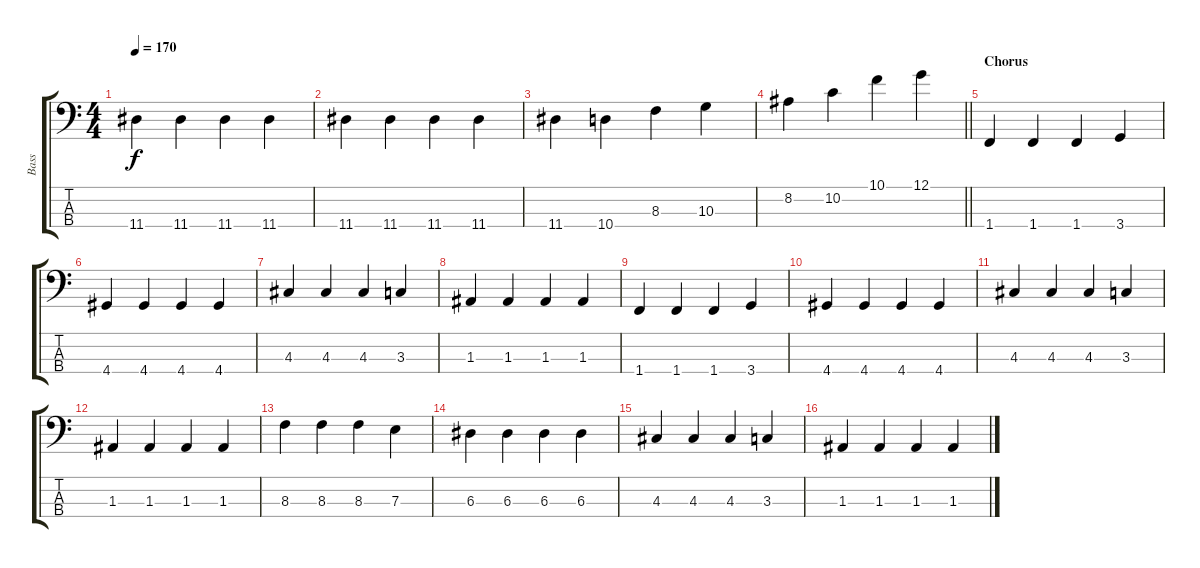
\track ("Bass" "Bass") {instrument electricbassfinger}
\staff {score tabs}
\tuning (G2 D2 A1 E1) {hide}
\ts (4 4)
\tempo 170
\clef f4
\ks c
11.4.4{dy f} 11.4.4 11.4.4 11.4.4 |
11.4.4 11.4.4 11.4.4 11.4.4 |
11.4.4 10.4.4 8.3.4 10.3.4 |
\barLineRight lightlight
8.2.4 10.2.4 10.1.4 12.1.4 |
\section ("" "Chorus")
1.4.4 1.4.4 1.4.4 3.4.4 |
4.4.4 4.4.4 4.4.4 4.4.4 |
4.3.4 4.3.4 4.3.4 3.3.4 |
1.3.4 1.3.4 1.3.4 1.3.4 |
1.4.4 1.4.4 1.4.4 3.4.4 |
4.4.4 4.4.4 4.4.4 4.4.4 |
4.3.4 4.3.4 4.3.4 3.3.4 |
1.3.4 1.3.4 1.3.4 1.3.4 |
8.3.4 8.3.4 8.3.4 7.3.4 |
6.3.4 6.3.4 6.3.4 6.3.4 |
4.3.4 4.3.4 4.3.4 3.3.4 |
1.3.4 1.3.4 1.3.4 1.3.4
